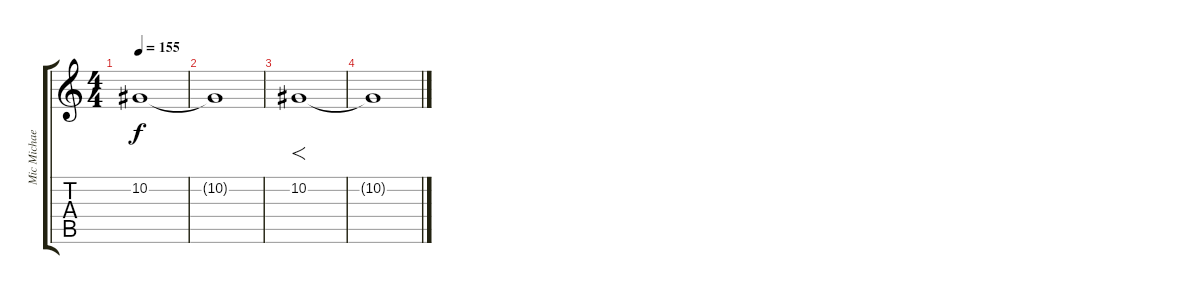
\track ("Mic Michaeli" "Mic Michae") {instrument lead1square}
\staff {score tabs}
\tuning (Eb4 Bb3 Gb3 Db3 Ab2 Eb2) {hide}
\ts (4 4)
\tempo 155
\clef g2
\ks c
10.2.1{dy f} |
10.2{t}.1 |
10.2.1{f volume 10} |
10.2{t}.1
